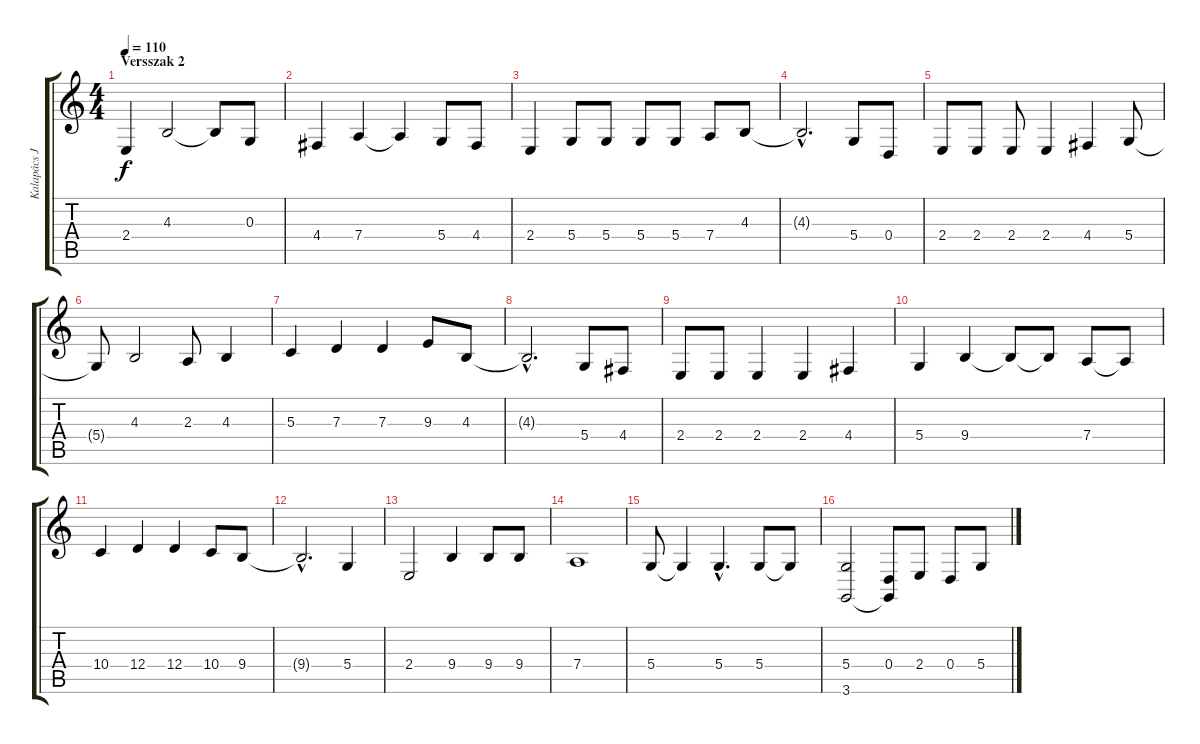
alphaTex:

\track ("Kalapács József" "Kalapács J") {instrument choiraahs}
\staff {score tabs}
\tuning (E4 B3 G3 D3 A2 E2) {hide}
\ts (4 4)
\section ("" "Versszak 2")
\tempo 110
\clef g2
\ks c
2.4.4{dy f} 4.3.2 4.3{t}.8 0.3.8 |
4.4.4 7.4.4 7.4{t}.4 5.4.8 4.4.8 |
2.4.4 5.4.8 5.4.8 5.4.8 5.4.8 7.4.8 4.3.8 |
4.3{hac t}.2{d} 5.4.8 0.4.8 |
2.4.8 2.4.8 2.4.8 2.4.4 4.4.4 5.4.8 |
5.4{t}.8 4.3.2 2.3.8 4.3.4 |
5.3.4 7.3.4 7.3.4 9.3.8 4.3.8 |
4.3{hac t}.2{d} 5.4.8 4.4.8 |
2.4.8 2.4.8 2.4.4 2.4.4 4.4.4 |
5.4.4 9.4.4 9.4{t}.8 9.4{t}.8 7.4.8 7.4{t}.8 |
10.4.4 12.4.4 12.4.4 10.4.8 9.4.8 |
9.4{hac t}.2{d} 5.4.4 |
2.4.2 9.4.4 9.4.8 9.4.8 |
7.4.1 |
5.4.8 5.4{t}.4 5.4{hac}.4{d} 5.4.8 5.4{t}.8 |
(5.4 3.6).2 (0.4 3.6{t}).8 2.4.8 0.4.8 5.4.8
